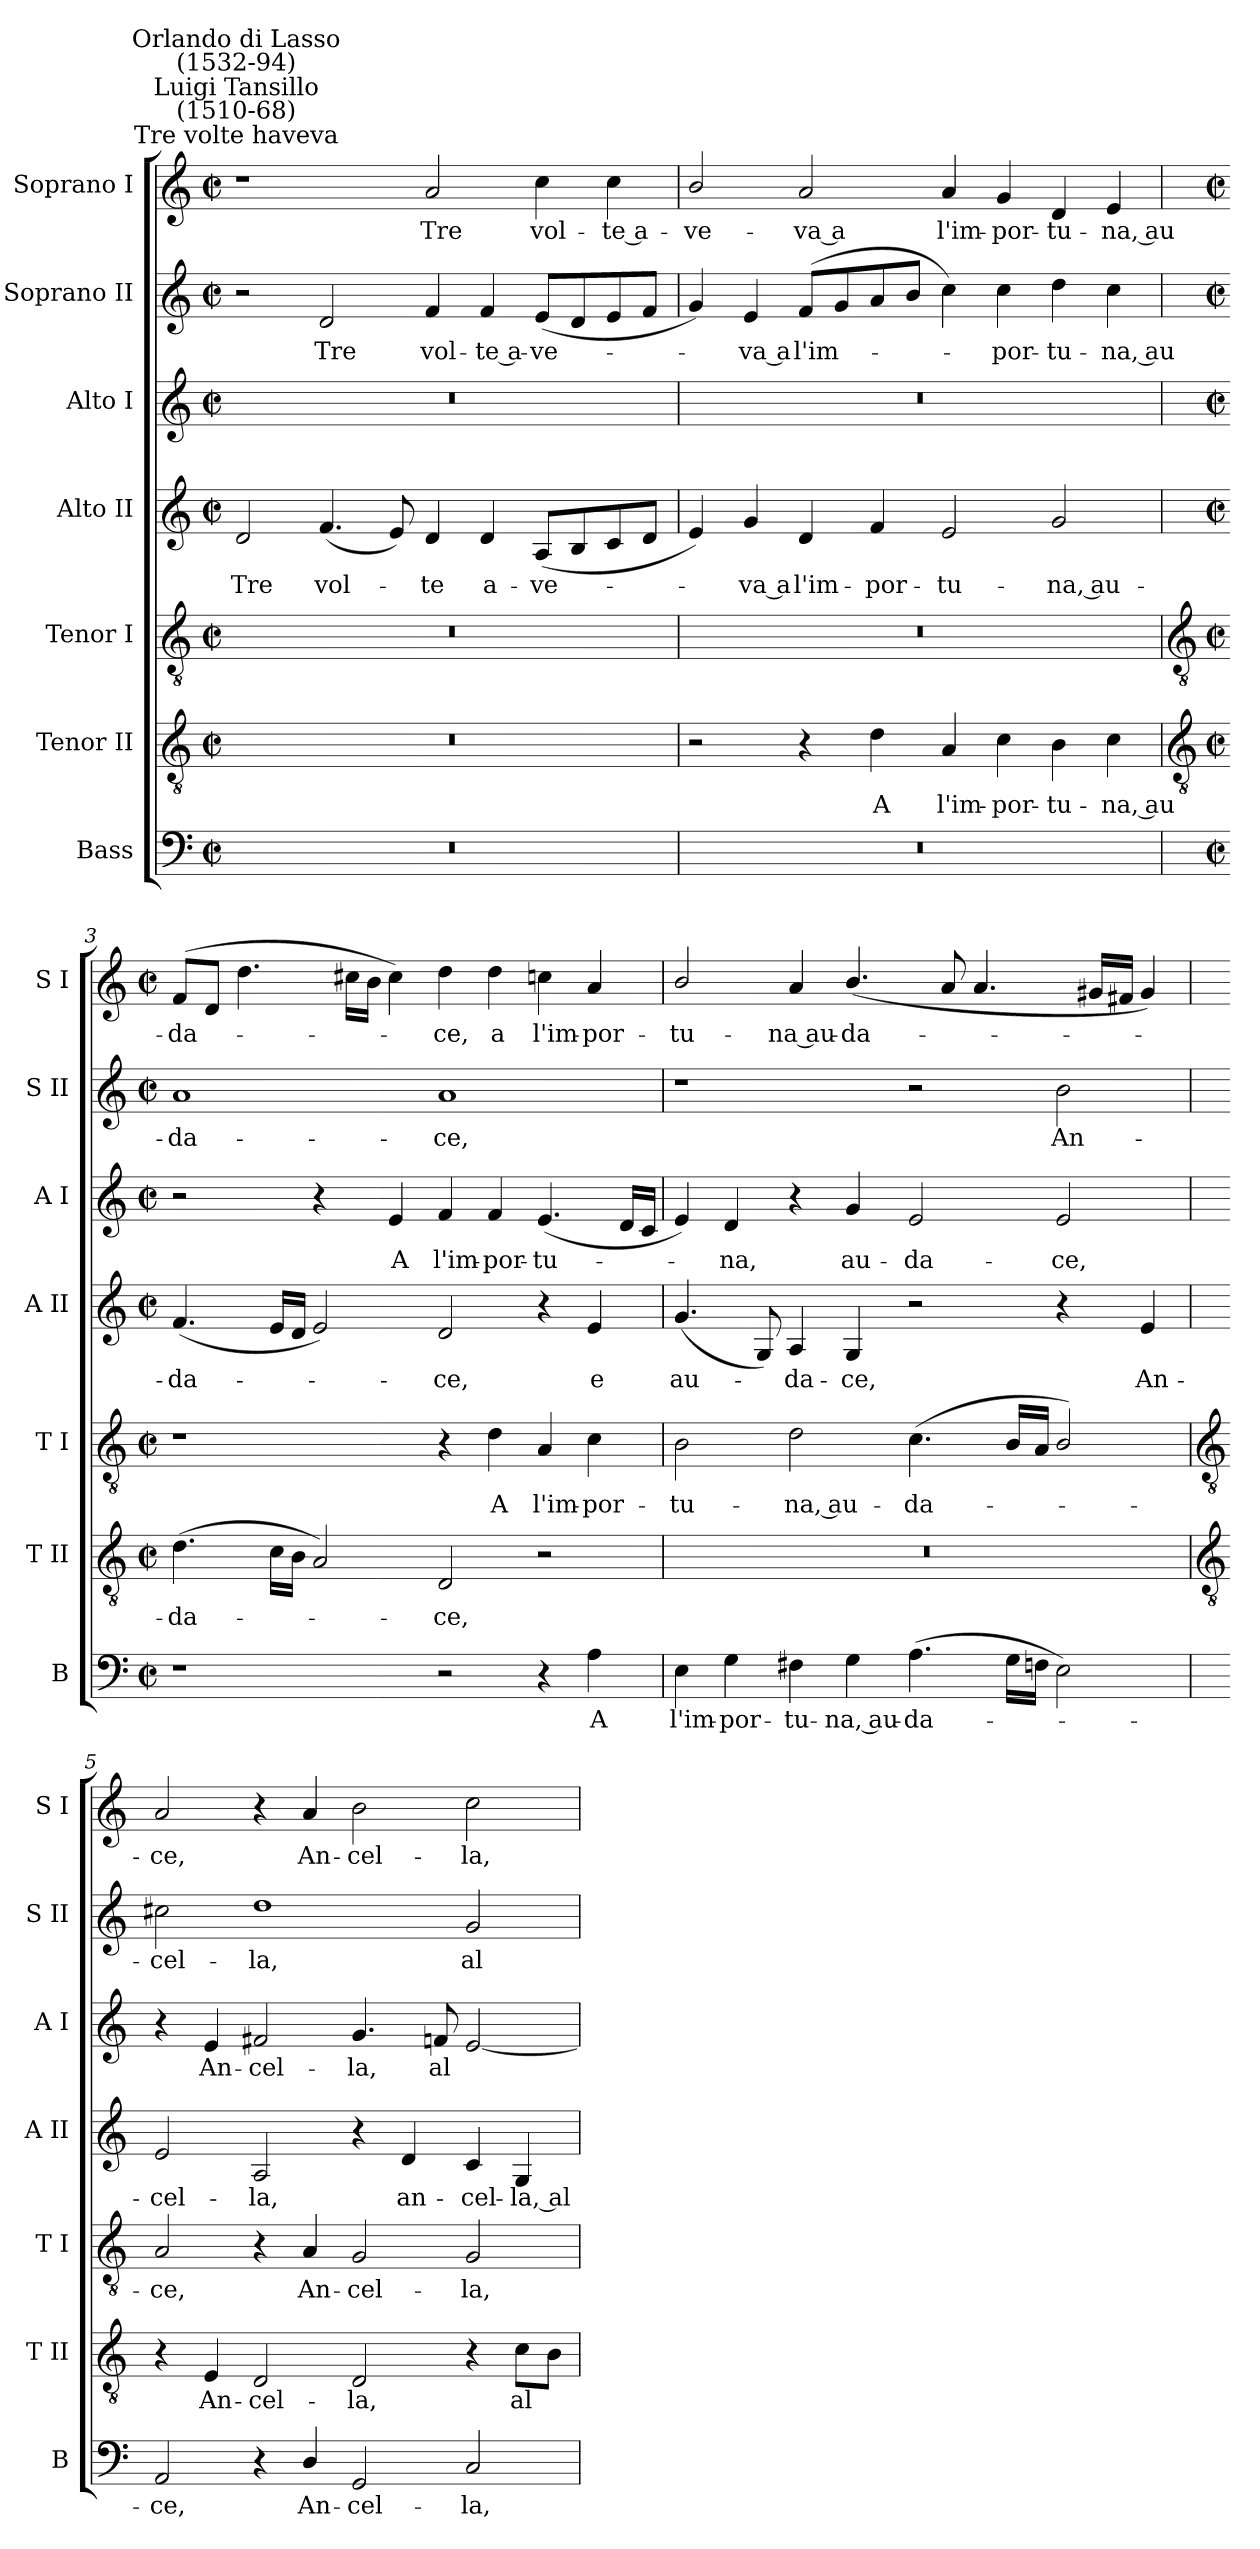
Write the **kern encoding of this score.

**kern	**text	**kern	**text	**kern	**text	**kern	**text	**kern	**text	**kern	**text	**kern	**text
*part7	*part7	*part6	*part6	*part5	*part5	*part4	*part4	*part3	*part3	*part2	*part2	*part1	*part1
*staff7	*staff7	*staff6	*staff6	*staff5	*staff5	*staff4	*staff4	*staff3	*staff3	*staff2	*staff2	*staff1	*staff1
*I"Bass	*	*I"Tenor II	*	*I"Tenor I	*	*I"Alto II	*	*I"Alto I	*	*I"Soprano II	*	*I"Soprano I	*
*I'B	*	*I'T II	*	*I'T I	*	*I'A II	*	*I'A I	*	*I'S II	*	*I'S I	*
*clefF4	*	*clefGv2	*	*clefGv2	*	*clefG2	*	*clefG2	*	*clefG2	*	*clefG2	*
*k[]	*	*k[]	*	*k[]	*	*k[]	*	*k[]	*	*k[]	*	*k[]	*
*C:	*	*C:	*	*C:	*	*C:	*	*C:	*	*C:	*	*C:	*
*M4/2	*	*M4/2	*	*M4/2	*	*M4/2	*	*M4/2	*	*M4/2	*	*M4/2	*
*met(c|)	*	*met(c|)	*	*met(c|)	*	*met(c|)	*	*met(c|)	*	*met(c|)	*	*met(c|)	*
=1	=1	=1	=1	=1	=1	=1	=1	=1	=1	=1	=1	=1	=1
!	!	!	!	!	!	!	!	!	!	!	!	!LO:TX:a:cj:t=Tre volte haveva	!
!	!	!	!	!	!	!	!	!	!	!	!	!LO:TX:a:cj:t=Luigi Tansillo\n(1510-68)	!
!	!	!	!	!	!	!	!	!	!	!	!	!LO:TX:a:cj:t=Orlando di Lasso\n(1532-94)	!
!	!	!	!	!	!	!	!LO:LY:b	!	!	!	!	!	!
0r	.	0r	.	0r	.	2d	Tre	0r	.	2r	.	1r	.
!	!	!	!	!	!	!	!LO:LY:b	!	!	!	!LO:LY:b	!	!
.	.	.	.	.	.	(<4.f	vol-	.	.	2d	Tre	.	.
.	.	.	.	.	.	8e)	.	.	.	.	.	.	.
!	!	!	!	!	!	!	!LO:LY:b	!	!	!	!LO:LY:b	!	!LO:LY:b
.	.	.	.	.	.	4d	te	.	.	4f	vol-	2a	Tre
!	!	!	!	!	!	!	!LO:LY:b	!	!	!	!LO:LY:b	!	!
.	.	.	.	.	.	4d	a-	.	.	4f	-te a-	.	.
!	!	!	!	!	!	!	!LO:LY:b	!	!	!	!LO:LY:b	!	!LO:LY:b
.	.	.	.	.	.	(<8AL	-ve-	.	.	(<8eL	-ve-	4cc	vol-
.	.	.	.	.	.	8B	.	.	.	8d	.	.	.
!	!	!	!	!	!	!	!	!	!	!	!	!	!LO:LY:b
.	.	.	.	.	.	8c	.	.	.	8e	.	4cc	-te a-
.	.	.	.	.	.	8dJ	.	.	.	8fJ	.	.	.
=2	=2	=2	=2	=2	=2	=2	=2	=2	=2	=2	=2	=2	=2
!	!	!	!	!	!	!	!	!	!	!	!	!	!LO:LY:b
0r	.	2r	.	0r	.	4e)	.	0r	.	4g)	.	2b/	-ve-
!	!	!	!	!	!	!	!LO:LY:b	!	!	!	!LO:LY:b	!	!
.	.	.	.	.	.	4g	va a	.	.	4e	va a	.	.
!	!	!	!	!	!	!	!LO:LY:b	!	!	!	!LO:LY:b	!	!LO:LY:b
.	.	4r	.	.	.	4d	l'im-	.	.	(<8fL	l'im-	2a	-va a
.	.	.	.	.	.	.	.	.	.	8g	.	.	.
!	!	!	!LO:LY:b	!	!	!	!LO:LY:b	!	!	!	!	!	!
.	.	4d	A	.	.	4f	-por-	.	.	8a	.	.	.
.	.	.	.	.	.	.	.	.	.	8bJ	.	.	.
!	!	!	!LO:LY:b	!	!	!	!LO:LY:b	!	!	!	!	!	!LO:LY:b
.	.	4A	l'im-	.	.	2e	-tu-	.	.	4cc)	.	4a	l'im-
!	!	!	!LO:LY:b	!	!	!	!	!	!	!	!LO:LY:b	!	!LO:LY:b
.	.	4c	-por-	.	.	.	.	.	.	4cc	por-	4g	-por-
!	!	!	!LO:LY:b	!	!	!	!LO:LY:b	!	!	!	!LO:LY:b	!	!LO:LY:b
.	.	4B	-tu-	.	.	2g	-na, au-	.	.	4dd	-tu-	4d	-tu-
!	!	!	!LO:LY:b	!	!	!	!	!	!	!	!LO:LY:b	!	!LO:LY:b
.	.	4c	-na, au-	.	.	.	.	.	.	4cc	-na, au-	4e	-na, au-
!!LO:LB:g=z
=3	=3	=3	=3	=3	=3	=3	=3	=3	=3	=3	=3	=3	=3
*	*	*clefGv2	*	*clefGv2	*	*	*	*	*	*	*	*	*
*M4/2	*	*M4/2	*	*M4/2	*	*M4/2	*	*M4/2	*	*M4/2	*	*M4/2	*
*met(c|)	*	*met(c|)	*	*met(c|)	*	*met(c|)	*	*met(c|)	*	*met(c|)	*	*met(c|)	*
!	!	!	!LO:LY:b	!	!	!	!LO:LY:b	!	!	!	!LO:LY:b	!	!LO:LY:b
1r	.	(>4.d	-da-	1r	.	(<4.f	-da-	2r	.	1a	-da-	(>8fL	-da-
.	.	.	.	.	.	.	.	.	.	.	.	8dJ	.
.	.	.	.	.	.	.	.	.	.	.	.	4.dd	.
.	.	16cLL	.	.	.	16eLL	.	.	.	.	.	.	.
.	.	16BJJ	.	.	.	16dJJ	.	.	.	.	.	.	.
.	.	2A)	.	.	.	2e)	.	4r	.	.	.	.	.
.	.	.	.	.	.	.	.	.	.	.	.	16cc#XLL	.
.	.	.	.	.	.	.	.	.	.	.	.	16bJJ	.
!	!	!	!	!	!	!	!	!	!LO:LY:b	!	!	!	!
.	.	.	.	.	.	.	.	4e	A	.	.	4cc#)	.
!	!	!	!LO:LY:b	!	!	!	!LO:LY:b	!	!LO:LY:b	!	!LO:LY:b	!	!LO:LY:b
2r	.	2D	ce,	4r	.	2d	ce,	4f	l'im-	1a	-ce,	4dd	ce,
!	!	!	!	!	!LO:LY:b	!	!	!	!LO:LY:b	!	!	!	!LO:LY:b
.	.	.	.	4d	A	.	.	4f	-por-	.	.	4dd	a
!	!	!	!	!	!LO:LY:b	!	!	!	!LO:LY:b	!	!	!	!LO:LY:b
4r	.	2r	.	4A	l'im-	4r	.	(<4.e	-tu-	.	.	4ccn	l'im-
!	!LO:LY:b	!	!	!	!LO:LY:b	!	!LO:LY:b	!	!	!	!	!	!LO:LY:b
4A	A	.	.	4c	-por-	4e	e	.	.	.	.	4a	-por-
.	.	.	.	.	.	.	.	16dLL	.	.	.	.	.
.	.	.	.	.	.	.	.	16cJJ	.	.	.	.	.
=4	=4	=4	=4	=4	=4	=4	=4	=4	=4	=4	=4	=4	=4
!	!LO:LY:b	!	!	!	!LO:LY:b	!	!LO:LY:b	!	!	!	!	!	!LO:LY:b
4E	l'im-	0r	.	2B	-tu-	(<4.g	au-	4e)	.	1r	.	2b/	-tu-
!	!LO:LY:b	!	!	!	!	!	!	!	!LO:LY:b	!	!	!	!
4G	-por-	.	.	.	.	.	.	4d	na,	.	.	.	.
.	.	.	.	.	.	8G)	.	.	.	.	.	.	.
!	!LO:LY:b	!	!	!	!LO:LY:b	!	!LO:LY:b	!	!	!	!	!	!LO:LY:b
4F#X	-tu-	.	.	2d	-na, au-	4A	da-	4r	.	.	.	4a	-na au-
!	!LO:LY:b	!	!	!	!	!	!LO:LY:b	!	!LO:LY:b	!	!	!	!LO:LY:b
4G	-na, au-	.	.	.	.	4G	-ce,	4g	au-	.	.	(<4.b/	-da-
!	!LO:LY:b	!	!	!	!LO:LY:b	!	!	!	!LO:LY:b	!	!	!	!
(>4.A	-da-	.	.	(<4.c	-da-	2r	.	2e	-da-	2r	.	.	.
.	.	.	.	.	.	.	.	.	.	.	.	8a	.
.	.	.	.	.	.	.	.	.	.	.	.	4.a	.
16GLL	.	.	.	16BLL	.	.	.	.	.	.	.	.	.
16FnJJ	.	.	.	16AJJ	.	.	.	.	.	.	.	.	.
!	!	!	!	!	!	!	!	!	!LO:LY:b	!	!LO:LY:b	!	!
2E)	.	.	.	2B/)	.	4r	.	2e	-ce,	2b	An-	.	.
.	.	.	.	.	.	.	.	.	.	.	.	16g#XLL	.
.	.	.	.	.	.	.	.	.	.	.	.	16f#XJJ	.
!	!	!	!	!	!	!	!LO:LY:b	!	!	!	!	!	!
.	.	.	.	.	.	4e	An-	.	.	.	.	4g#)	.
!!LO:LB:g=z
=5	=5	=5	=5	=5	=5	=5	=5	=5	=5	=5	=5	=5	=5
*	*	*clefGv2	*	*clefGv2	*	*	*	*	*	*	*	*	*
!	!LO:LY:b	!	!	!	!LO:LY:b	!	!LO:LY:b	!	!	!	!LO:LY:b	!	!LO:LY:b
2AA	ce,	4r	.	2A	ce,	2e	-cel-	4r	.	2cc#X	-cel-	2a	ce,
!	!	!	!LO:LY:b	!	!	!	!	!	!LO:LY:b	!	!	!	!
.	.	4E	An-	.	.	.	.	4e	An-	.	.	.	.
!	!	!	!LO:LY:b	!	!	!	!LO:LY:b	!	!LO:LY:b	!	!LO:LY:b	!	!
4r	.	2D	-cel-	4r	.	2A	-la,	2f#X	-cel-	1dd	-la,	4r	.
!	!LO:LY:b	!	!	!	!LO:LY:b	!	!	!	!	!	!	!	!LO:LY:b
4D/	An-	.	.	4A	An-	.	.	.	.	.	.	4a	An-
!	!LO:LY:b	!	!LO:LY:b	!	!LO:LY:b	!	!	!	!LO:LY:b	!	!	!	!LO:LY:b
2GG	-cel-	2D	-la,	2G	-cel-	4r	.	4.g	-la,	.	.	2b	-cel-
!	!	!	!	!	!	!	!LO:LY:b	!	!	!	!	!	!
.	.	.	.	.	.	4d	an-	.	.	.	.	.	.
!	!	!	!	!	!	!	!	!	!LO:LY:b	!	!	!	!
.	.	.	.	.	.	.	.	8fnL	al	.	.	.	.
!	!LO:LY:b	!	!	!	!LO:LY:b	!	!LO:LY:b	!	!	!	!LO:LY:b	!	!LO:LY:b
2C	-la,	4r	.	2G	-la,	4c	-cel-	[2e	.	2g	al	2cc	-la,
!	!	!	!LO:LY:b	!	!	!	!LO:LY:b	!	!	!	!	!	!
.	.	8cL	al	.	.	4G	-la, al	.	.	.	.	.	.
.	.	8BJ	.	.	.	.	.	.	.	.	.	.	.
=	=	=	=	=	=	=	=	=	=	=	=	=	=
*-	*-	*-	*-	*-	*-	*-	*-	*-	*-	*-	*-	*-	*-
